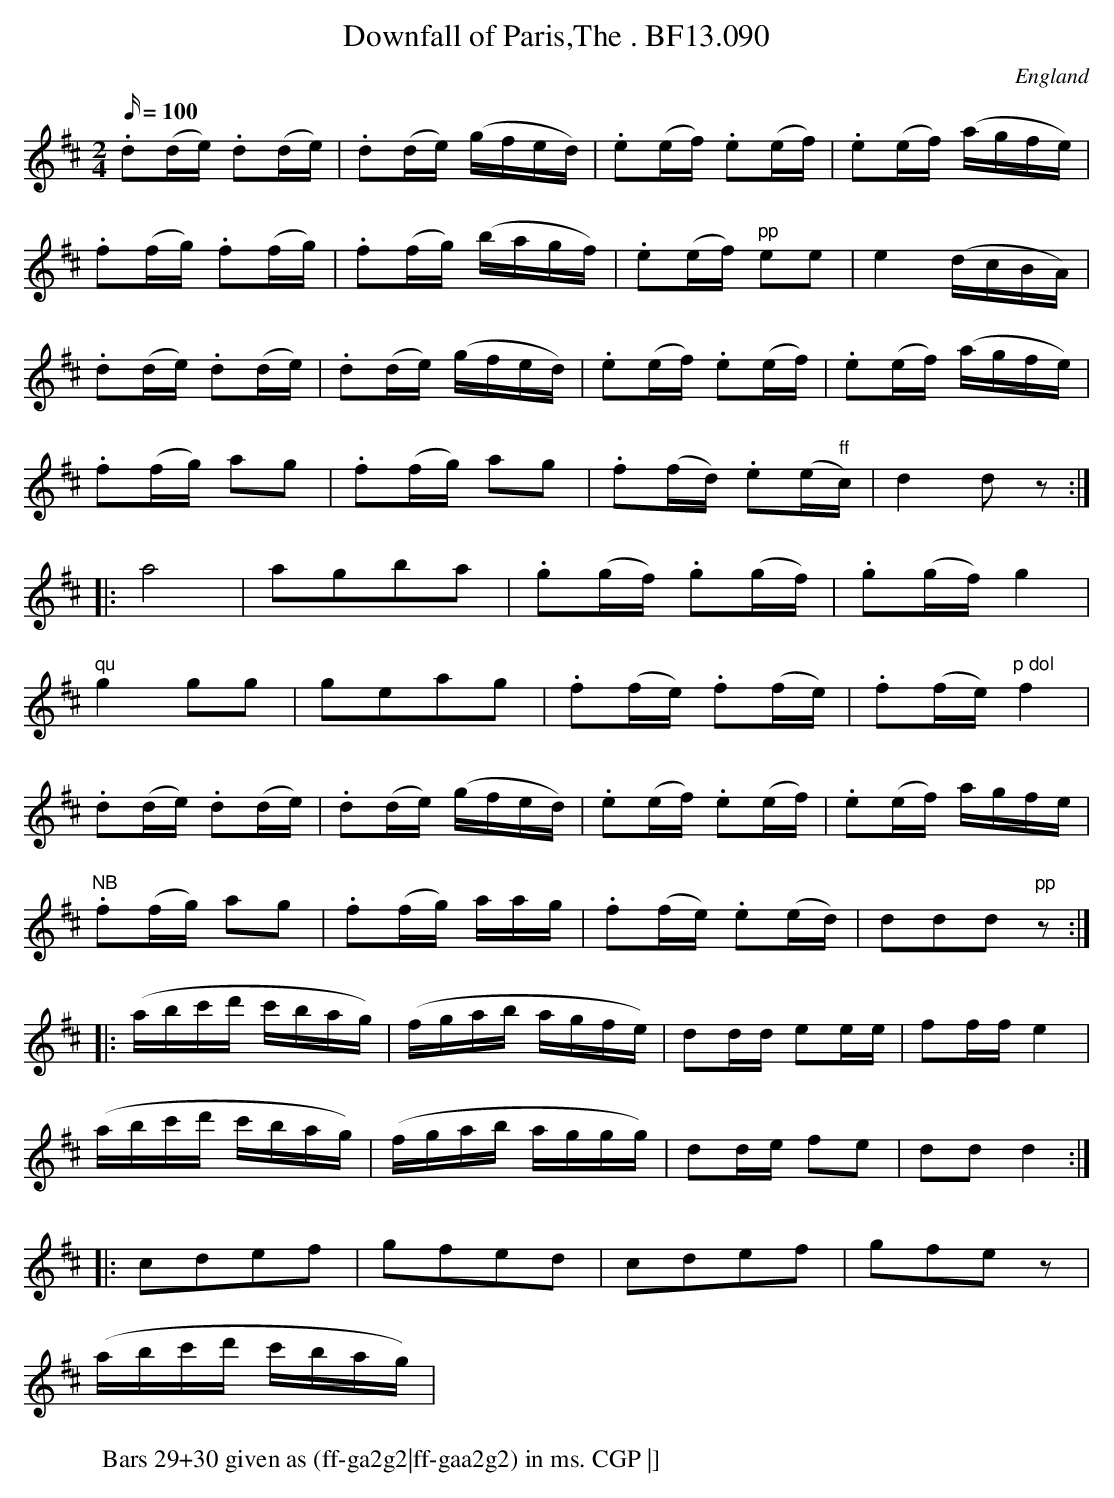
X:1
T:Downfall of Paris,The . BF13.090
M:2/4
L:1/16
Q:100
O:England
K:D Major
.d2(de) .d2(de)|.d2(de) (gfed)|.e2(ef) .e2(ef)|.e2(ef) (agfe)|!
.f2(fg) .f2(fg)|.f2(fg) (bagf)|.e2(ef)"pp" e2e2|e4(dcBA)|!
.d2(de) .d2(de)|.d2(de) (gfed)|.e2(ef) .e2(ef)|.e2(ef) (agfe)|!
.f2(fg) a2g2|.f2(fg) a2g2|.f2(fd) .e2(e"ff"c)|d4d2z2:|!
|:a8|a2g2b2a2|.g2(gf) .g2(gf)|.g2(gf)g4|!
"qu"g4 g2g2|g2e2a2g2|.f2(fe) .f2(fe)|.f2(fe)"p dol"f4|!
.d2(de) .d2(de)|.d2(de) (gfed)|.e2(ef) .e2(ef)|.e2(ef) agfe|!
"NB".f2(fg) a2g2|.f2(fg) aag|.f2(fe) .e2(ed)|d2d2d2"pp"z2:|!
|:(abc'd' c'bag)|(fgab agfe)|d2dd e2ee|f2ff e4|!
(abc'd' c'bag)|(fgab aggg)|d2de f2e2|d2d2d4:|!
|:c2d2e2f2|g2f2e2d2|c2d2e2f2|g2f2e2z2|!
(abc'd' c'bag)|"(fgab agfe)|d2ee f2e2|d2d2d2|]
W:Bars 29+30 given as (ff-ga2g2|ff-gaa2g2) in ms. CGP |]
